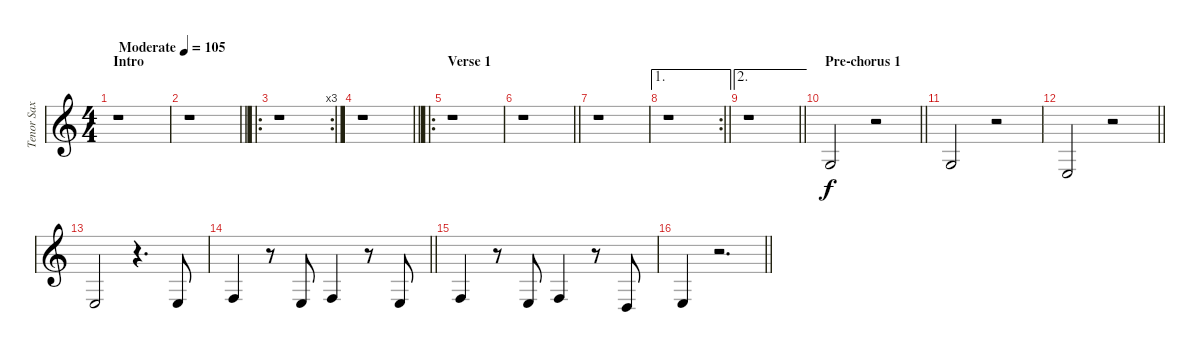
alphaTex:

\track ("Tenor Sax" "Tenor Sax") {instrument tenorsax}
\staff {score}
\tuning (D4 A3 F3 C3 G2 D2) {hide}
\ts (4 4)
\section ("" "Intro")
\tempo (105 "Moderate")
\clef g2
\ks aminor
r.1{dy f instrument tenorsax} |
\barLineRight lightlight
r.1 |
\ro
\rc 3
r.1 |
\barLineRight lightlight
r.1 |
\ro
\section ("" "Verse 1")
r.1 |
\barLineRight lightlight
r.1 |
r.1 |
\ae 1
\rc 2
\barLineRight lightlight
r.1 |
\ae 2
\barLineRight lightlight
r.1 |
\section ("" "Pre-chorus 1")
\barLineRight lightlight
2.3.2 r.2 |
2.3.2 r.2 |
\barLineRight lightlight
9.5.2 r.2 |
4.4.2 r.4{d} 9.5.8 |
\barLineRight lightlight
0.3.4 r.8 9.5.8 0.3.4 r.8 9.5.8 |
0.3.4 r.8 9.5.8 0.3.4 r.8 2.4.8 |
\barLineRight lightlight
9.5.4 r.2{d}
